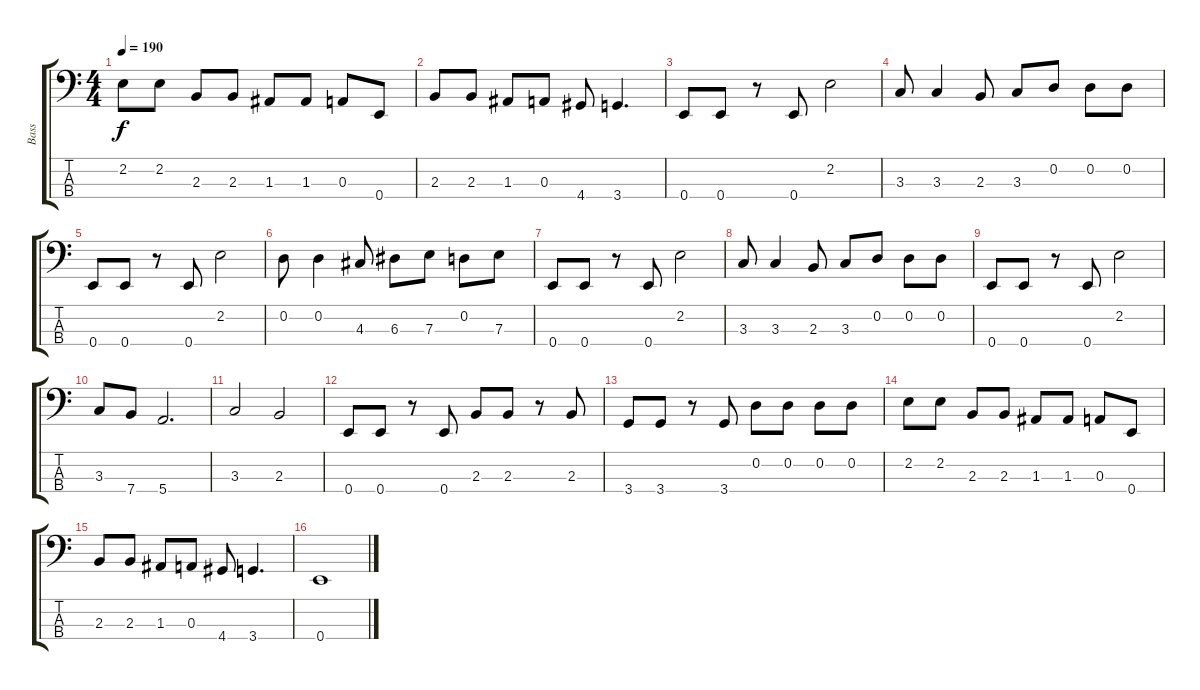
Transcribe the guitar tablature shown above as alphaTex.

\track ("Bass" "Bass") {instrument electricbassfinger}
\staff {score tabs}
\tuning (G2 D2 A1 E1) {hide}
\ts (4 4)
\tempo 190
\clef f4
\ks c
2.2.8{dy f} 2.2.8 2.3.8 2.3.8 1.3.8 1.3.8 0.3.8 0.4.8 |
2.3.8 2.3.8 1.3.8 0.3.8 4.4.8 3.4.4{d} |
0.4.8 0.4.8 r.8 0.4.8 2.2.2 |
3.3.8 3.3.4 2.3.8 3.3.8 0.2.8 0.2.8 0.2.8 |
0.4.8 0.4.8 r.8 0.4.8 2.2.2 |
0.2.8 0.2.4 4.3.8 6.3.8 7.3.8 0.2.8 7.3.8 |
0.4.8 0.4.8 r.8 0.4.8 2.2.2 |
3.3.8 3.3.4 2.3.8 3.3.8 0.2.8 0.2.8 0.2.8 |
0.4.8 0.4.8 r.8 0.4.8 2.2.2 |
3.3.8 7.4.8 5.4.2{d} |
3.3.2 2.3.2 |
0.4.8 0.4.8 r.8 0.4.8 2.3.8 2.3.8 r.8 2.3.8 |
3.4.8 3.4.8 r.8 3.4.8 0.2.8 0.2.8 0.2.8 0.2.8 |
2.2.8 2.2.8 2.3.8 2.3.8 1.3.8 1.3.8 0.3.8 0.4.8 |
2.3.8 2.3.8 1.3.8 0.3.8 4.4.8 3.4.4{d} |
0.4.1
